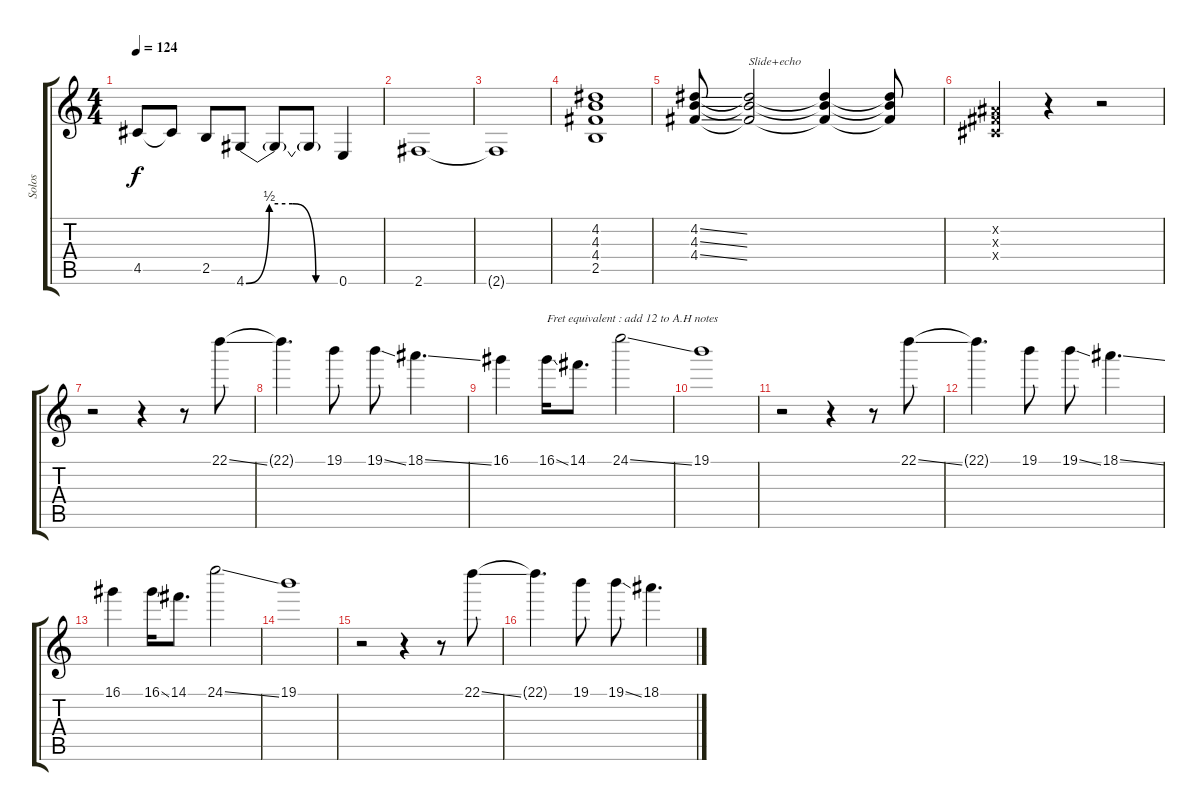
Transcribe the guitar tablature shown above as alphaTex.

\track ("Solos" "Solos") {instrument overdrivenguitar}
\staff {score tabs}
\tuning (E4 B3 G3 D3 A2 E2) {hide}
\ts (4 4)
\tempo 124
\clef g2
\ks c
4.5{t}.8{dy f} 4.5{t}.8 2.5.8 4.6{be (custom 0 0 15 2 30 2 45 0 60 0)}.8 4.6{t}.8 4.6{t}.8 0.6.4 |
2.6.1 |
2.6{t}.1 |
(4.2 4.3 4.4 2.5).1 |
(4.2{ss} 4.3{ss} 4.4{ss}).8 (4.2{t} 4.3{t} 4.4{t}).2{txt "Slide+echo"} (4.2{t} 4.3{t} 4.4{t}).4 (4.2{t} 4.3{t} 4.4{t}).8 |
(-1.2{x} -1.3{x} -1.4{x}).4 r.4 r.2 |
r.2 r.4 r.8 22.1{ss}.8 |
22.1{t}.4{d} 19.1.8 19.1{ss}.8 18.1{ss}.4{d} |
16.1.4 16.1{ss}.16{txt "Fret equivalent : add 12 to A.H notes"} 14.1.8{d} 24.1{ss}.2 |
19.1.1 |
r.2 r.4 r.8 22.1{ss}.8 |
22.1{t}.4{d} 19.1.8 19.1{ss}.8 18.1{ss}.4{d} |
16.1.4 16.1{ss}.16 14.1.8{d} 24.1{ss}.2 |
19.1.1 |
r.2 r.4 r.8 22.1{ss}.8 |
22.1{t}.4{d} 19.1.8 19.1{ss}.8 18.1{ss}.4{d}
